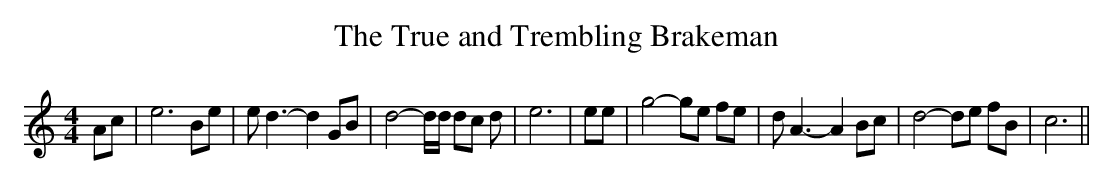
X:1
T:The True and Trembling Brakeman
M:4/4
L:1/8
K:C
 Ac| e6 Be| e d3- d2 GB| d4- d/2d/2 dc d| e6| ee| g4- ge fe| d A3- A2 Bc|\
 d4- de fB| c6||
